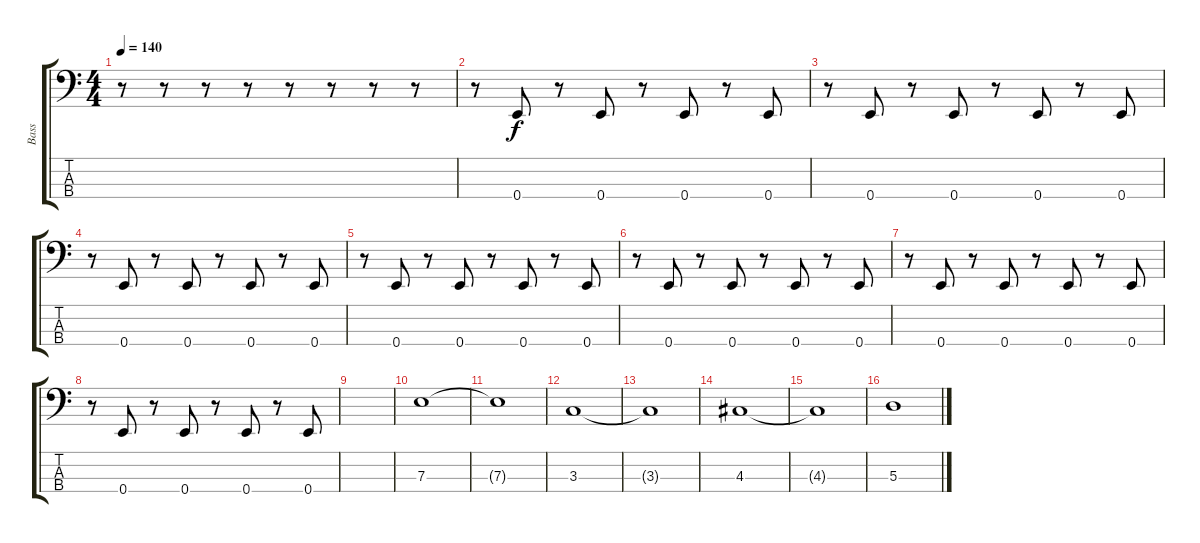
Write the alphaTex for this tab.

\track ("Bass" "Bass") {instrument acousticguitarsteel}
\staff {score tabs}
\tuning (G2 D2 A1 E1) {hide}
\ts (4 4)
\tempo 140
\clef f4
\ks c
r.8{dy f} r.8 r.8 r.8 r.8 r.8 r.8 r.8 |
r.8 0.4.8 r.8 0.4.8 r.8 0.4.8 r.8 0.4.8 |
r.8 0.4.8 r.8 0.4.8 r.8 0.4.8 r.8 0.4.8 |
r.8 0.4.8 r.8 0.4.8 r.8 0.4.8 r.8 0.4.8 |
r.8 0.4.8 r.8 0.4.8 r.8 0.4.8 r.8 0.4.8 |
r.8 0.4.8 r.8 0.4.8 r.8 0.4.8 r.8 0.4.8 |
r.8 0.4.8 r.8 0.4.8 r.8 0.4.8 r.8 0.4.8 |
r.8 0.4.8 r.8 0.4.8 r.8 0.4.8 r.8 0.4.8 |
|
7.3.1 |
7.3{t}.1 |
3.3.1 |
3.3{t}.1 |
4.3.1 |
4.3{t}.1 |
5.3.1
